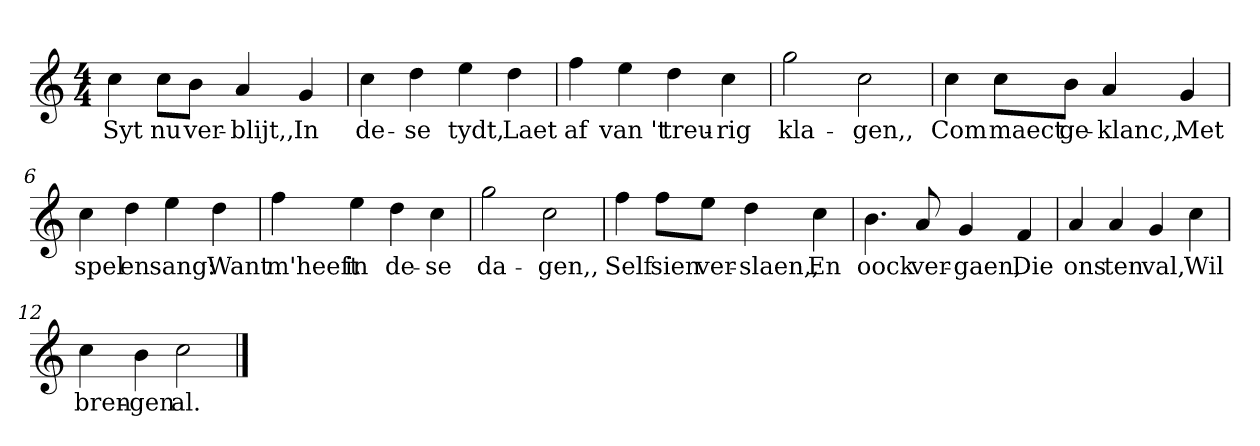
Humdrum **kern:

**kern	**text
*part1	*part1
*staff1	*staff1
*clefG2	*
*k[]	*
*C:	*
*M4/4	*
*MM120	*
=1	=1
4cc	Syt
8cc\L	nu
8b\J	ver-
4a	-blijt,,
4g	In
=2	=2
4cc	de-
4dd	-se
4ee	tydt,
4dd	Laet
=3	=3
4ff	af
4ee	van 't
4dd	treu-
4cc	-rig
=4	=4
2gg	kla-
2cc	-gen,,
=5	=5
4cc	Com
8cc\L	maect
8b\J	ge-
4a	-klanc,,
4g	Met
=6	=6
4cc	spel
4dd	en
4ee	sang:
4dd	Want
=7	=7
4ff	m'heeft
4ee	in
4dd	de-
4cc	-se
=8	=8
2gg	da-
2cc	-gen,,
=9	=9
4ff	Self
8ff\L	sien
8ee\J	ver-
4dd	-slaen,,
4cc	En
=10	=10
4.b	oock
8a	ver-
4g	-gaen,
4f	Die
=11	=11
4a	ons
4a	ten
4g	val,
4cc	Wil
=12	=12
4cc	bren-
4b	-gen
2cc	al.
==	==
*-	*-
